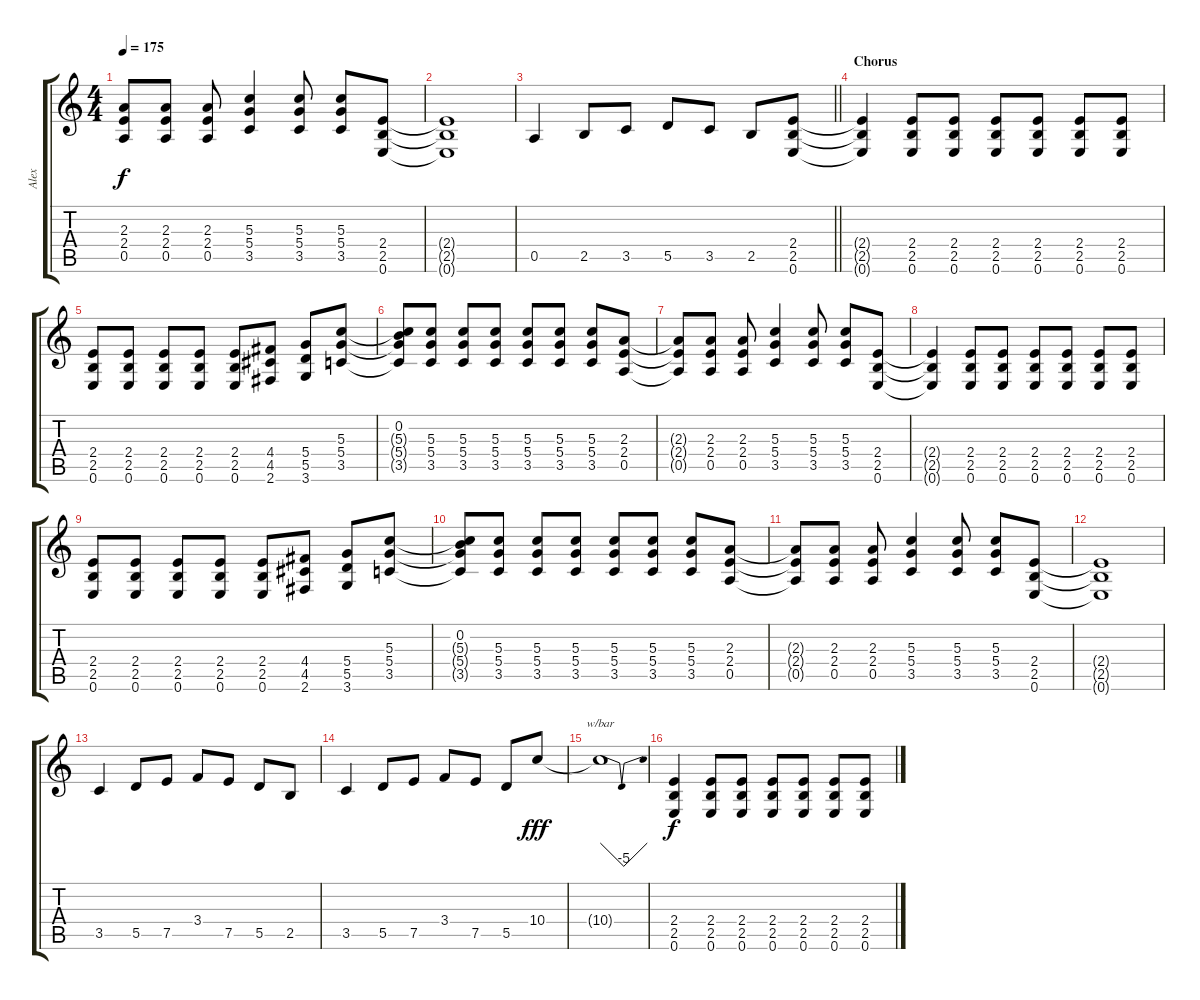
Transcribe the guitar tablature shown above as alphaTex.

\track ("Alex" "Alex") {instrument distortionguitar}
\staff {score tabs}
\tuning (E4 B3 G3 D3 A2 E2) {hide}
\ts (4 4)
\tempo 175
\clef g2
\ks c
(2.3{t} 2.4{t} 0.5{t}).8{dy f} (2.3 2.4 0.5).8 (2.3 2.4 0.5).8 (5.3 5.4 3.5).4 (5.3 5.4 3.5).8 (5.3 5.4 3.5).8 (2.4 2.5 0.6).8 |
(2.4{t} 2.5{t} 0.6{t}).1 |
\barLineRight lightlight
0.5.4 2.5.8 3.5.8 5.5.8 3.5.8 2.5.8 (2.4 2.5 0.6).8 |
\section ("" "Chorus")
(2.4{t} 2.5{t} 0.6{t}).4 (2.4 2.5 0.6).8 (2.4 2.5 0.6).8 (2.4 2.5 0.6).8 (2.4 2.5 0.6).8 (2.4 2.5 0.6).8 (2.4 2.5 0.6).8 |
(2.4 2.5 0.6).8 (2.4 2.5 0.6).8 (2.4 2.5 0.6).8 (2.4 2.5 0.6).8 (2.4 2.5 0.6).8 (4.4 4.5 2.6).8 (5.4 5.5 3.6).8 (5.3 5.4 3.5).8 |
(0.2 5.3{t} 5.4{t} 3.5{t}).8 (5.3 5.4 3.5).8 (5.3 5.4 3.5).8 (5.3 5.4 3.5).8 (5.3 5.4 3.5).8 (5.3 5.4 3.5).8 (5.3 5.4 3.5).8 (2.3 2.4 0.5).8 |
(2.3{t} 2.4{t} 0.5{t}).8 (2.3 2.4 0.5).8 (2.3 2.4 0.5).8 (5.3 5.4 3.5).4 (5.3 5.4 3.5).8 (5.3 5.4 3.5).8 (2.4 2.5 0.6).8 |
(2.4{t} 2.5{t} 0.6{t}).4 (2.4 2.5 0.6).8 (2.4 2.5 0.6).8 (2.4 2.5 0.6).8 (2.4 2.5 0.6).8 (2.4 2.5 0.6).8 (2.4 2.5 0.6).8 |
(2.4 2.5 0.6).8 (2.4 2.5 0.6).8 (2.4 2.5 0.6).8 (2.4 2.5 0.6).8 (2.4 2.5 0.6).8 (4.4 4.5 2.6).8 (5.4 5.5 3.6).8 (5.3 5.4 3.5).8 |
(0.2 5.3{t} 5.4{t} 3.5{t}).8 (5.3 5.4 3.5).8 (5.3 5.4 3.5).8 (5.3 5.4 3.5).8 (5.3 5.4 3.5).8 (5.3 5.4 3.5).8 (5.3 5.4 3.5).8 (2.3 2.4 0.5).8 |
(2.3{t} 2.4{t} 0.5{t}).8 (2.3 2.4 0.5).8 (2.3 2.4 0.5).8 (5.3 5.4 3.5).4 (5.3 5.4 3.5).8 (5.3 5.4 3.5).8 (2.4 2.5 0.6).8 |
(2.4{t} 2.5{t} 0.6{t}).1 |
3.5.4 5.5.8 7.5.8 3.4.8 7.5.8 5.5.8 2.5.8 |
3.5.4 5.5.8 7.5.8 3.4.8 7.5.8 5.5.8 10.4.8{dy fff} |
10.4{t}.1{tbe (dip default 0 0 30 -20 60 0)} |
(2.4 2.5 0.6).4{dy f} (2.4 2.5 0.6).8 (2.4 2.5 0.6).8 (2.4 2.5 0.6).8 (2.4 2.5 0.6).8 (2.4 2.5 0.6).8 (2.4 2.5 0.6).8
